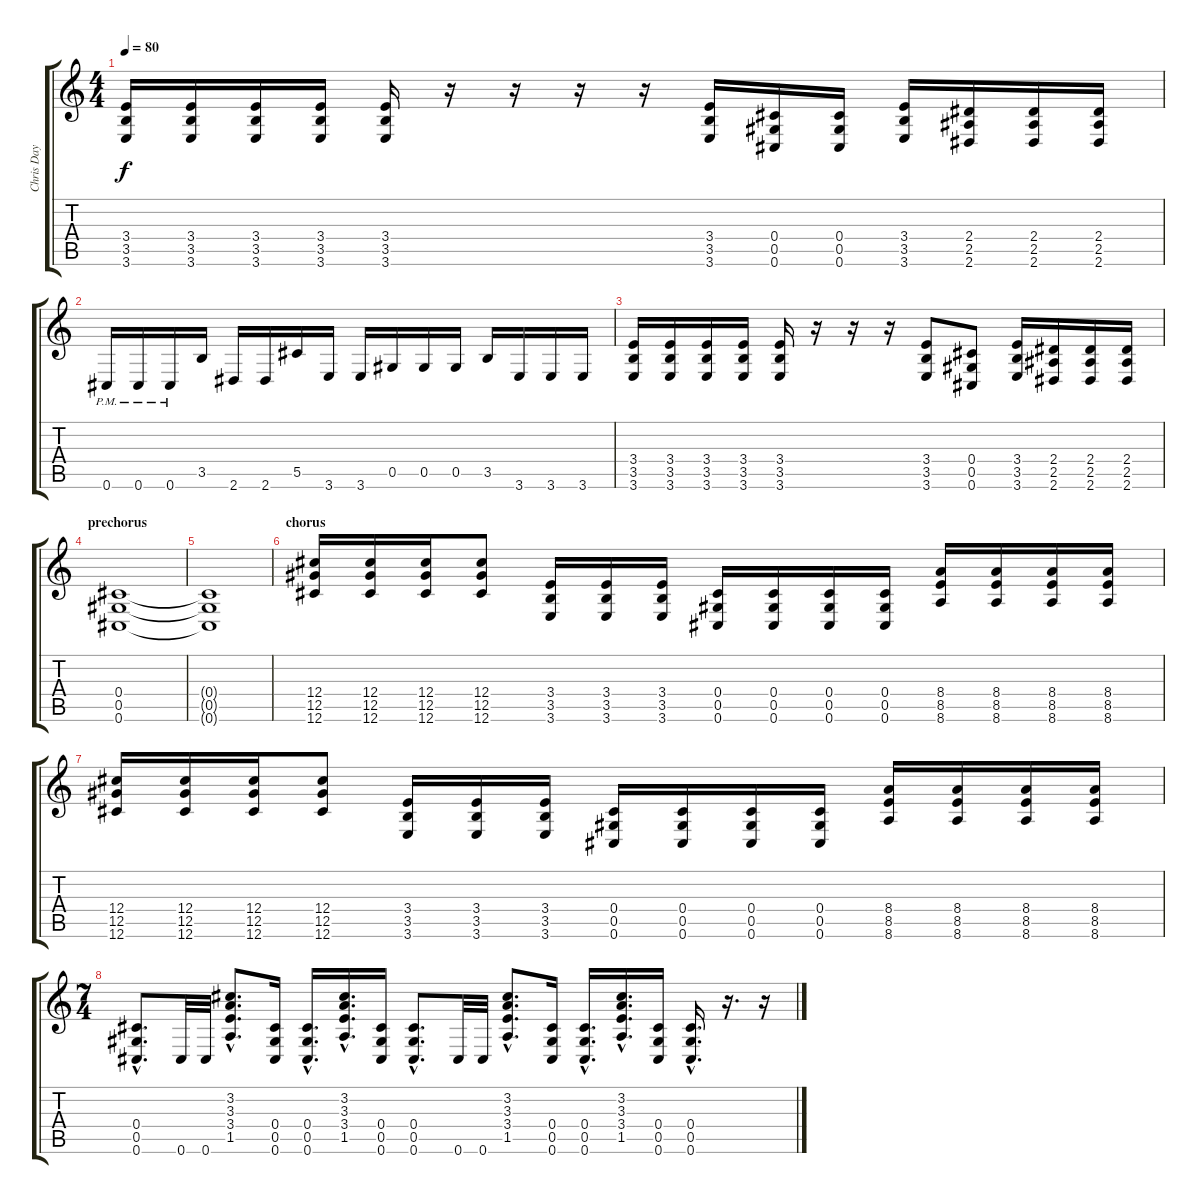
\track ("Chris Day" "Chris Day") {instrument distortionguitar}
\staff {score tabs}
\tuning (Eb4 Bb3 Gb3 Db3 Ab2 Db2) {hide}
\ts (4 4)
\tempo 80
\clef g2
\ks c
(3.4 3.5 3.6).16{dy f} (3.4 3.5 3.6).16 (3.4 3.5 3.6).16 (3.4 3.5 3.6).16 (3.4 3.5 3.6).16 r.16 r.16 r.16 r.16 (3.4 3.5 3.6).16 (0.4 0.5 0.6).16 (0.4 0.5 0.6).16 (3.4 3.5 3.6).16 (2.4 2.5 2.6).16 (2.4 2.5 2.6).16 (2.4 2.5 2.6).16 |
0.6{pm}.16 0.6{pm}.16 0.6{pm}.16 3.5.16 2.6.16 2.6.16 5.5.16 3.6.16 3.6.16 0.5.16 0.5.16 0.5.16 3.5.16 3.6.16 3.6.16 3.6.16 |
(3.4 3.5 3.6).16 (3.4 3.5 3.6).16 (3.4 3.5 3.6).16 (3.4 3.5 3.6).16 (3.4 3.5 3.6).16 r.16 r.16 r.16 (3.4 3.5 3.6).8 (0.4 0.5 0.6).8 (3.4 3.5 3.6).16 (2.4 2.5 2.6).16 (2.4 2.5 2.6).16 (2.4 2.5 2.6).16 |
\section ("" "prechorus")
(0.4 0.5 0.6).1 |
(0.4{t} 0.5{t} 0.6{t}).1 |
\section ("" "chorus")
(12.4 12.5 12.6).16 (12.4 12.5 12.6).16 (12.4 12.5 12.6).16 (12.4 12.5 12.6).8 (3.4 3.5 3.6).16 (3.4 3.5 3.6).16 (3.4 3.5 3.6).16 (0.4 0.5 0.6).16 (0.4 0.5 0.6).16 (0.4 0.5 0.6).16 (0.4 0.5 0.6).16 (8.4 8.5 8.6).16 (8.4 8.5 8.6).16 (8.4 8.5 8.6).16 (8.4 8.5 8.6).16 |
(12.4 12.5 12.6).16 (12.4 12.5 12.6).16 (12.4 12.5 12.6).16 (12.4 12.5 12.6).8 (3.4 3.5 3.6).16 (3.4 3.5 3.6).16 (3.4 3.5 3.6).16 (0.4 0.5 0.6).16 (0.4 0.5 0.6).16 (0.4 0.5 0.6).16 (0.4 0.5 0.6).16 (8.4 8.5 8.6).16 (8.4 8.5 8.6).16 (8.4 8.5 8.6).16 (8.4 8.5 8.6).16 |
\ts (7 4)
(0.4{hac} 0.5{hac} 0.6{hac}).8{d} 0.6.32 0.6.32 (3.2{hac} 3.3{hac} 3.4{hac} 1.5{hac}).8{d} (0.4 0.5 0.6).16 (0.4{hac} 0.5{hac} 0.6{hac}).16{d} (3.2{hac} 3.3{hac} 3.4{hac} 1.5{hac}).16{d} (0.4 0.5 0.6).16 (0.4{hac} 0.5{hac} 0.6{hac}).8{d} 0.6.32 0.6.32 (3.2{hac} 3.3{hac} 3.4{hac} 1.5{hac}).8{d} (0.4 0.5 0.6).16 (0.4{hac} 0.5{hac} 0.6{hac}).16{d} (3.2{hac} 3.3{hac} 3.4{hac} 1.5{hac}).16{d} (0.4 0.5 0.6).16 (0.4{hac} 0.5{hac} 0.6{hac}).16{d} r.16{d} r.16
